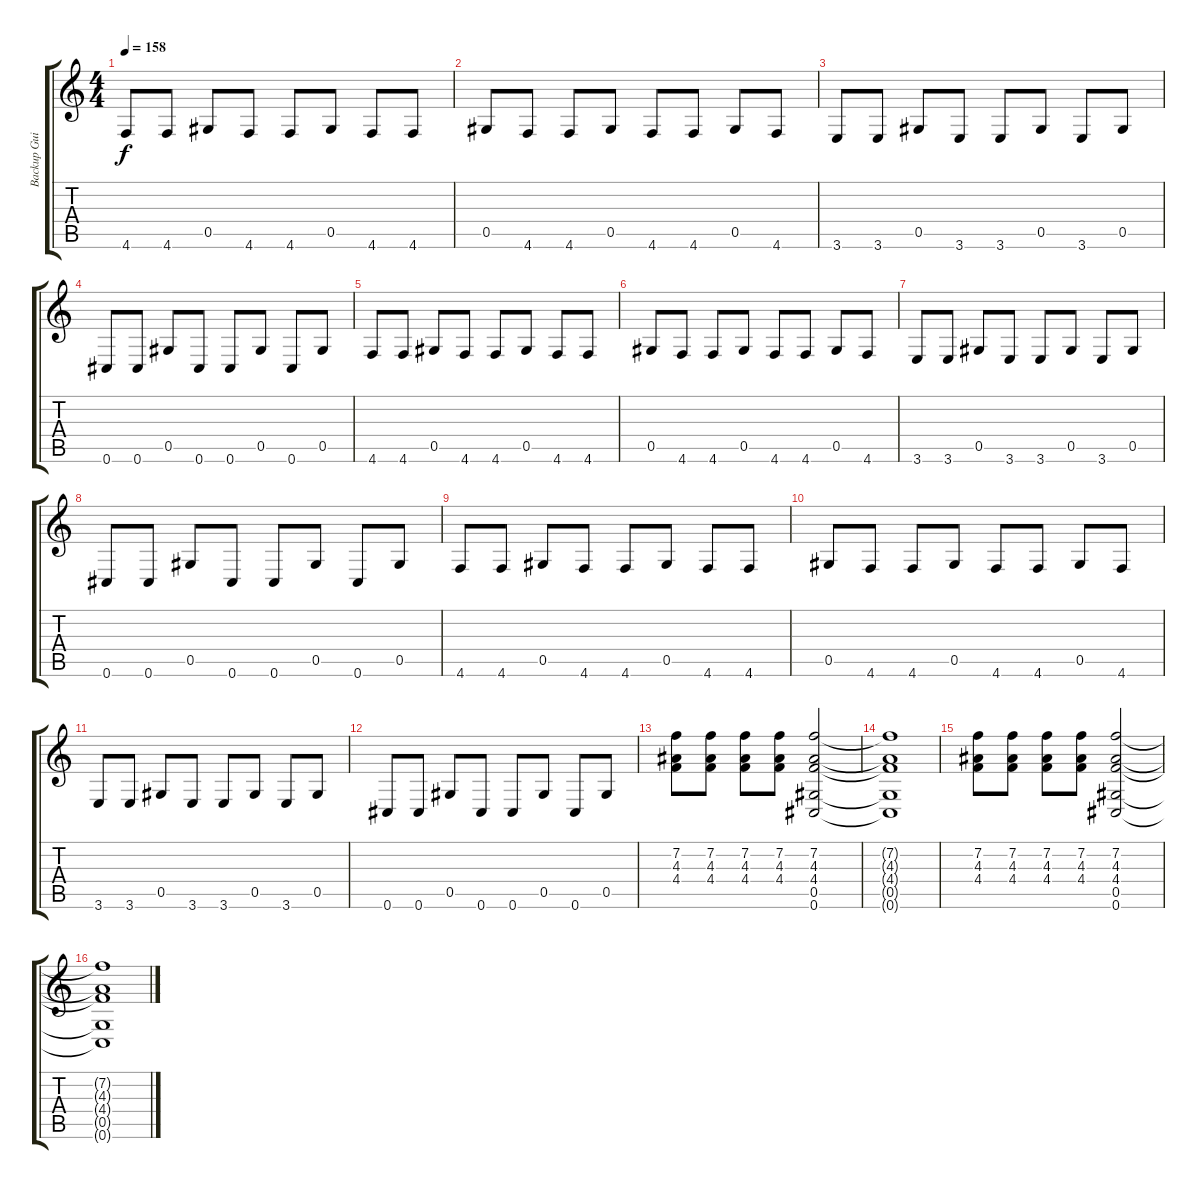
\track ("Backup Guitar" "Backup Gui") {instrument distortionguitar}
\staff {score tabs}
\tuning (Eb4 Bb3 Gb3 Db3 Ab2 Db2) {hide}
\ts (4 4)
\tempo 158
\clef g2
\ks c
4.6.8{dy f} 4.6.8 0.5.8 4.6.8 4.6.8 0.5.8 4.6.8 4.6.8 |
0.5.8 4.6.8 4.6.8 0.5.8 4.6.8 4.6.8 0.5.8 4.6.8 |
3.6.8 3.6.8 0.5.8 3.6.8 3.6.8 0.5.8 3.6.8 0.5.8 |
0.6.8 0.6.8 0.5.8 0.6.8 0.6.8 0.5.8 0.6.8 0.5.8 |
4.6.8 4.6.8 0.5.8 4.6.8 4.6.8 0.5.8 4.6.8 4.6.8 |
0.5.8 4.6.8 4.6.8 0.5.8 4.6.8 4.6.8 0.5.8 4.6.8 |
3.6.8 3.6.8 0.5.8 3.6.8 3.6.8 0.5.8 3.6.8 0.5.8 |
0.6.8 0.6.8 0.5.8 0.6.8 0.6.8 0.5.8 0.6.8 0.5.8 |
4.6.8 4.6.8 0.5.8 4.6.8 4.6.8 0.5.8 4.6.8 4.6.8 |
0.5.8 4.6.8 4.6.8 0.5.8 4.6.8 4.6.8 0.5.8 4.6.8 |
3.6.8 3.6.8 0.5.8 3.6.8 3.6.8 0.5.8 3.6.8 0.5.8 |
0.6.8 0.6.8 0.5.8 0.6.8 0.6.8 0.5.8 0.6.8 0.5.8 |
(7.2 4.3 4.4).8{instrument distortionguitar} (7.2 4.3 4.4).8 (7.2 4.3 4.4).8 (7.2 4.3 4.4).8 (7.2 4.3 4.4 0.5 0.6).2 |
(7.2{t} 4.3{t} 4.4{t} 0.5{t} 0.6{t}).1 |
(7.2 4.3 4.4).8 (7.2 4.3 4.4).8 (7.2 4.3 4.4).8 (7.2 4.3 4.4).8 (7.2 4.3 4.4 0.5 0.6).2 |
(7.2{t} 4.3{t} 4.4{t} 0.5{t} 0.6{t}).1
